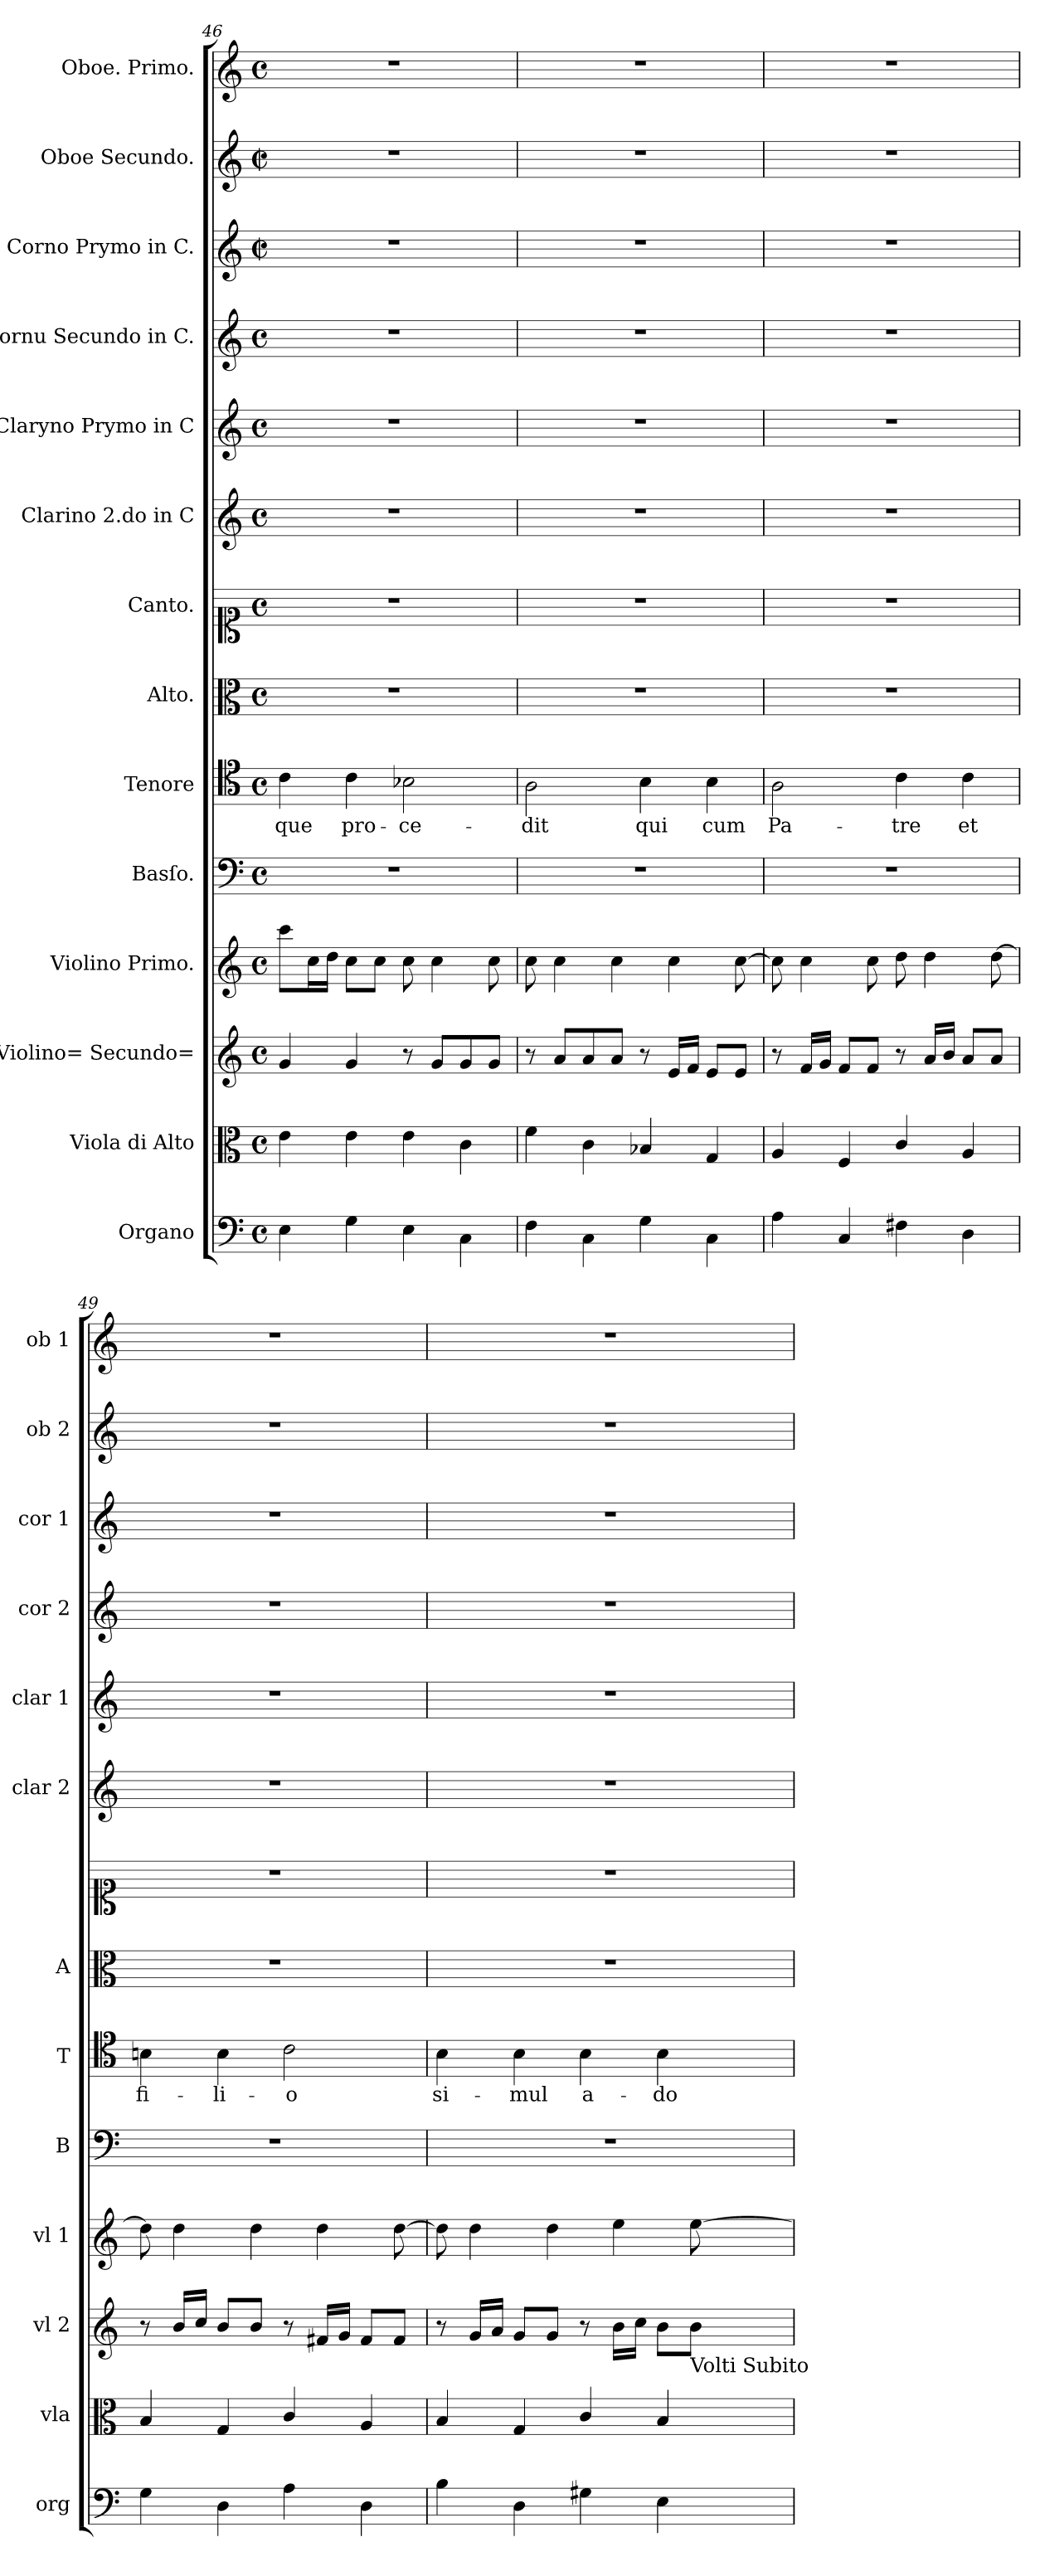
**kern	**kern	**kern	**kern	**kern	**kern	**text	**kern	**kern	**kern	**kern	**kern	**kern	**kern	**kern
*part14	*part13	*part12	*part11	*part10	*part9	*part9	*part8	*part7	*part6	*part5	*part4	*part3	*part2	*part1
*staff14	*staff13	*staff12	*staff11	*staff10	*staff9	*staff9	*staff8	*staff7	*staff6	*staff5	*staff4	*staff3	*staff2	*staff1
*I"Organo	*I"Viola di Alto	*I"Violino= Secundo=	*I"Violino Primo.	*I"Basſo.	*I"Tenore	*	*I"Alto.	*I"Canto.	*I"Clarino 2.do in C	*I"Claryno Prymo in C	*I"Cornu Secundo in C.	*I"Corno Prymo in C.	*I"Oboe Secundo.	*I"Oboe. Primo.
*I'org	*I'vla	*I'vl 2	*I'vl 1	*I'B	*I'T	*	*I'A	*	*I'clar 2	*I'clar 1	*I'cor 2	*I'cor 1	*I'ob 2	*I'ob 1
*clefF4	*clefC3	*clefG2	*clefG2	*clefF4	*clefC4	*	*clefC3	*clefC1	*clefG2	*clefG2	*clefG2	*clefG2	*clefG2	*clefG2
*k[]	*k[]	*k[]	*k[]	*k[]	*k[]	*	*k[]	*k[]	*k[]	*k[]	*k[]	*k[]	*k[]	*k[]
*C:	*C:	*C:	*C:	*C:	*C:	*	*C:	*C:	*C:	*C:	*C:	*C:	*C:	*C:
*M2/2	*M2/2	*M2/2	*M2/2	*M2/2	*M2/2	*	*M2/2	*M2/2	*M2/2	*M2/2	*M2/2	*M2/2	*M2/2	*M2/2
*met(c)	*met(c)	*met(c)	*met(c)	*met(c)	*met(c)	*	*met(c)	*met(c)	*met(c)	*met(c)	*met(c)	*met(c|)	*met(c|)	*met(c)
=46	=46	=46	=46	=46	=46	=46	=46	=46	=46	=46	=46	=46	=46	=46
4E\	4e\	4g/	8ccc\L	1r	4c\	-que	1r	1r	1r	1r	1r	1r	1r	1r
.	.	.	16cc\L	.	.	.	.	.	.	.	.	.	.	.
.	.	.	16dd\JJ	.	.	.	.	.	.	.	.	.	.	.
4G\	4e\	4g/	8cc\L	.	4c\	pro-	.	.	.	.	.	.	.	.
.	.	.	8cc\J	.	.	.	.	.	.	.	.	.	.	.
4E\	4e\	8r	8cc\	.	2B-X\	-ce-	.	.	.	.	.	.	.	.
.	.	8g/L	4cc\	.	.	.	.	.	.	.	.	.	.	.
4C\	4c\	8g/	.	.	.	.	.	.	.	.	.	.	.	.
.	.	8g/J	8cc\	.	.	.	.	.	.	.	.	.	.	.
=47	=47	=47	=47	=47	=47	=47	=47	=47	=47	=47	=47	=47	=47	=47
4F\	4f\	8r	8cc\	1r	2A\	-dit	1r	1r	1r	1r	1r	1r	1r	1r
.	.	8a/L	4cc\	.	.	.	.	.	.	.	.	.	.	.
4C\	4c\	8a/	.	.	.	.	.	.	.	.	.	.	.	.
.	.	8a/J	4cc\	.	.	.	.	.	.	.	.	.	.	.
4G\	4B-X/	8r	.	.	4B\	qui	.	.	.	.	.	.	.	.
.	.	16e/LL	4cc\	.	.	.	.	.	.	.	.	.	.	.
.	.	16f/JJ	.	.	.	.	.	.	.	.	.	.	.	.
4C\	4G/	8e/L	.	.	4B\	cum	.	.	.	.	.	.	.	.
.	.	8e/J	[8cc\	.	.	.	.	.	.	.	.	.	.	.
=48	=48	=48	=48	=48	=48	=48	=48	=48	=48	=48	=48	=48	=48	=48
4A\	4A/	8r	8cc\]	1r	2A\	Pa-	1r	1r	1r	1r	1r	1r	1r	1r
.	.	16f/LL	4cc\	.	.	.	.	.	.	.	.	.	.	.
.	.	16g/JJ	.	.	.	.	.	.	.	.	.	.	.	.
4C/	4F/	8f/L	.	.	.	.	.	.	.	.	.	.	.	.
.	.	8f/J	8cc\	.	.	.	.	.	.	.	.	.	.	.
4F#X\	4c/	8r	8dd\	.	4c\	-tre	.	.	.	.	.	.	.	.
.	.	16a/LL	4dd\	.	.	.	.	.	.	.	.	.	.	.
.	.	16b/JJ	.	.	.	.	.	.	.	.	.	.	.	.
4D\	4A/	8a/L	.	.	4c\	et	.	.	.	.	.	.	.	.
.	.	8a/J	[8dd\	.	.	.	.	.	.	.	.	.	.	.
=49	=49	=49	=49	=49	=49	=49	=49	=49	=49	=49	=49	=49	=49	=49
4G\	4B/	8r	8dd\]	1r	4Bn\	fi-	1r	1r	1r	1r	1r	1r	1r	1r
.	.	16b/LL	4dd\	.	.	.	.	.	.	.	.	.	.	.
.	.	16cc/JJ	.	.	.	.	.	.	.	.	.	.	.	.
4D\	4G/	8b/L	.	.	4B\	-li-	.	.	.	.	.	.	.	.
.	.	8b/J	4dd\	.	.	.	.	.	.	.	.	.	.	.
4A\	4c/	8r	.	.	2c\	-o	.	.	.	.	.	.	.	.
.	.	16f#X/LL	4dd\	.	.	.	.	.	.	.	.	.	.	.
.	.	16g/JJ	.	.	.	.	.	.	.	.	.	.	.	.
4D\	4A/	8f#/L	.	.	.	.	.	.	.	.	.	.	.	.
.	.	8f#/J	[8dd\	.	.	.	.	.	.	.	.	.	.	.
=50	=50	=50	=50	=50	=50	=50	=50	=50	=50	=50	=50	=50	=50	=50
4B\	4B/	8r	8dd\]	1r	4B\	si-	1r	1r	1r	1r	1r	1r	1r	1r
.	.	16g/LL	4dd\	.	.	.	.	.	.	.	.	.	.	.
.	.	16a/JJ	.	.	.	.	.	.	.	.	.	.	.	.
4D\	4G/	8g/L	.	.	4B\	-mul	.	.	.	.	.	.	.	.
.	.	8g/J	4dd\	.	.	.	.	.	.	.	.	.	.	.
4G#X\	4c/	8r	.	.	4B\	a-	.	.	.	.	.	.	.	.
.	.	16b\LL	4ee\	.	.	.	.	.	.	.	.	.	.	.
.	.	16cc\JJ	.	.	.	.	.	.	.	.	.	.	.	.
4E\	4B/	8b\L	.	.	4B\	-do-	.	.	.	.	.	.	.	.
!	!	!LO:TX:b:t=Volti Subito	!	!	!	!	!	!	!	!	!	!	!	!
.	.	8b\J	[8ee\	.	.	.	.	.	.	.	.	.	.	.
=	=	=	=	=	=	=	=	=	=	=	=	=	=	=
*-	*-	*-	*-	*-	*-	*-	*-	*-	*-	*-	*-	*-	*-	*-
